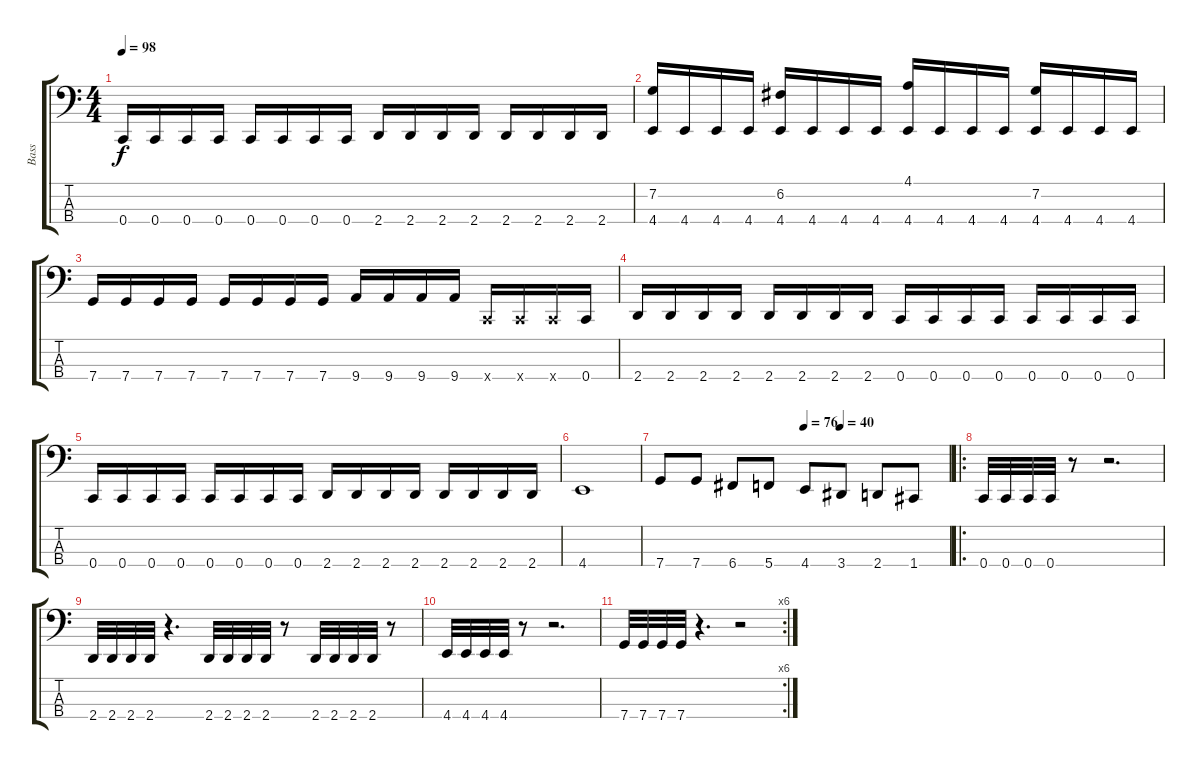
\track ("Bass" "Bass") {instrument electricbassfinger}
\staff {score tabs}
\tuning (F2 C2 G1 C1) {hide}
\ts (4 4)
\tempo 98
\clef f4
\ks c
0.4.16{dy f} 0.4.16 0.4.16 0.4.16 0.4.16 0.4.16 0.4.16 0.4.16 2.4.16 2.4.16 2.4.16 2.4.16 2.4.16 2.4.16 2.4.16 2.4.16 |
(7.2 4.4).16 4.4.16 4.4.16 4.4.16 (6.2 4.4).16 4.4.16 4.4.16 4.4.16 (4.1 4.4).16 4.4.16 4.4.16 4.4.16 (7.2 4.4).16 4.4.16 4.4.16 4.4.16 |
7.4.16 7.4.16 7.4.16 7.4.16 7.4.16 7.4.16 7.4.16 7.4.16 9.4.16 9.4.16 9.4.16 9.4.16 0.4{x}.16 0.4{x}.16 0.4{x}.16 0.4.16 |
2.4.16 2.4.16 2.4.16 2.4.16 2.4.16 2.4.16 2.4.16 2.4.16 0.4.16 0.4.16 0.4.16 0.4.16 0.4.16 0.4.16 0.4.16 0.4.16 |
0.4.16 0.4.16 0.4.16 0.4.16 0.4.16 0.4.16 0.4.16 0.4.16 2.4.16 2.4.16 2.4.16 2.4.16 2.4.16 2.4.16 2.4.16 2.4.16 |
4.4.1 |
\tempo (76 0.5)
\tempo (40 0.625)
7.4.8 7.4.8 6.4.8 5.4.8 4.4.8 3.4.8 2.4.8 1.4.8 |
\ro
0.4.32 0.4.32 0.4.32 0.4.32 r.8 r.2{d} |
2.4.32 2.4.32 2.4.32 2.4.32 r.4{d} 2.4.32 2.4.32 2.4.32 2.4.32 r.8 2.4.32 2.4.32 2.4.32 2.4.32 r.8 |
4.4.32 4.4.32 4.4.32 4.4.32 r.8 r.2{d} |
\rc 6
7.4.32 7.4.32 7.4.32 7.4.32 r.4{d} r.2
